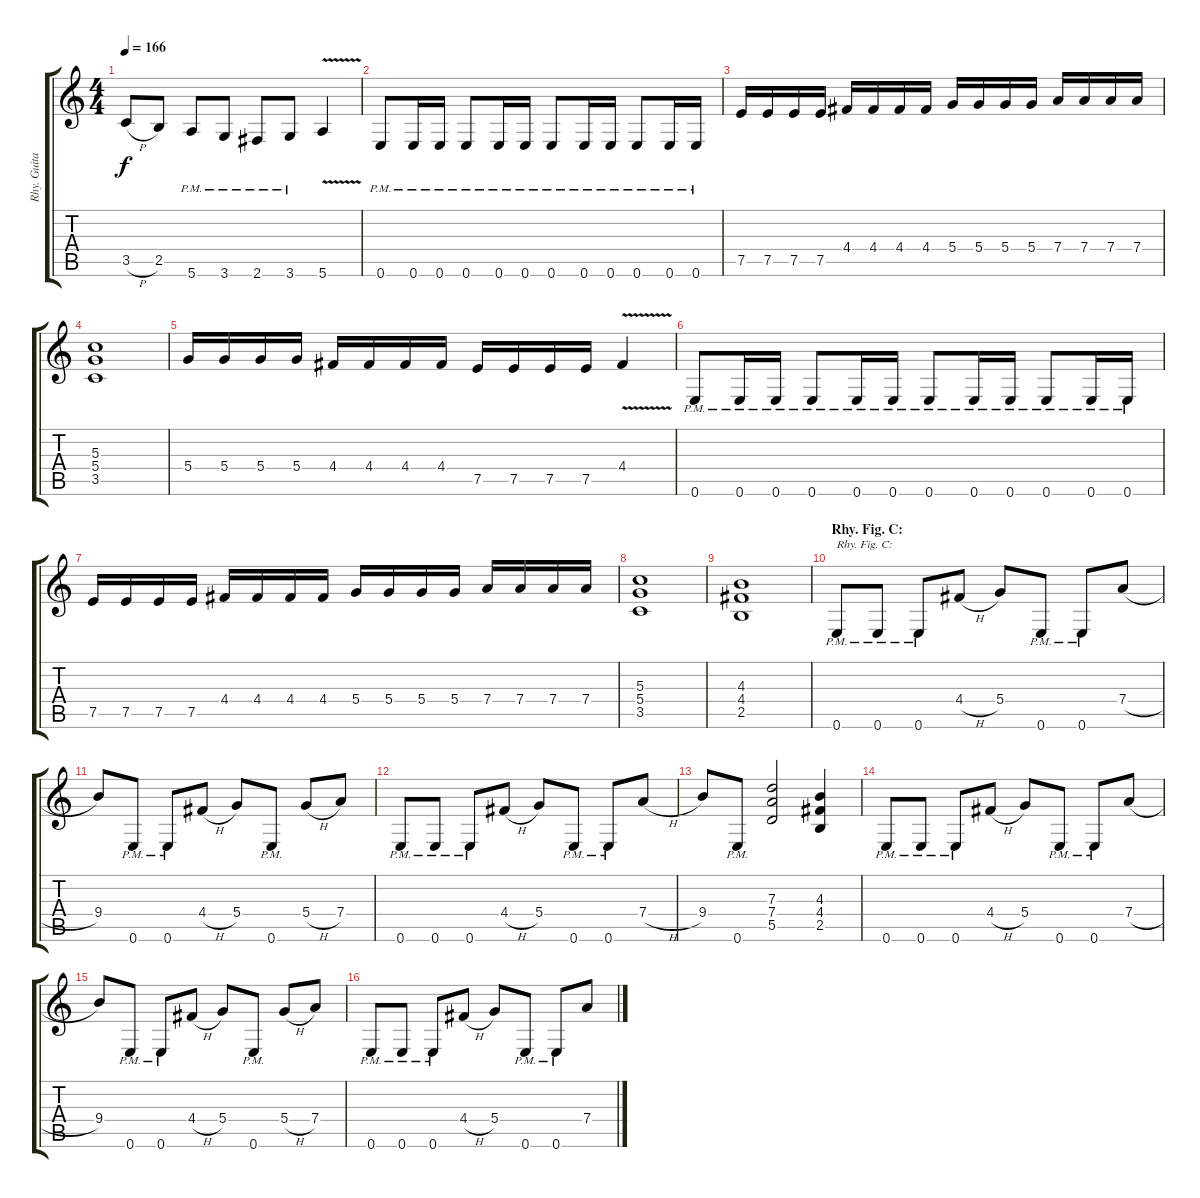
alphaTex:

\track ("Rhy. Guitar I" "Rhy. Guita") {instrument distortionguitar}
\staff {score tabs}
\tuning (E4 B3 G3 D3 A2 E2) {hide}
\ts (4 4)
\tempo 166
\clef g2
\ks c
3.5{h}.8{dy f} 2.5.8 5.6{pm}.8 3.6{pm}.8 2.6{pm}.8 3.6{pm}.8 5.6{v}.4 |
0.6{pm}.8 0.6{pm}.16 0.6{pm}.16 0.6{pm}.8 0.6{pm}.16 0.6{pm}.16 0.6{pm}.8 0.6{pm}.16 0.6{pm}.16 0.6{pm}.8 0.6{pm}.16 0.6{pm}.16 |
7.5.16 7.5.16 7.5.16 7.5.16 4.4.16 4.4.16 4.4.16 4.4.16 5.4.16 5.4.16 5.4.16 5.4.16 7.4.16 7.4.16 7.4.16 7.4.16 |
(5.3 5.4 3.5).1 |
5.4.16 5.4.16 5.4.16 5.4.16 4.4.16 4.4.16 4.4.16 4.4.16 7.5.16 7.5.16 7.5.16 7.5.16 4.4{v}.4 |
0.6{pm}.8 0.6{pm}.16 0.6{pm}.16 0.6{pm}.8 0.6{pm}.16 0.6{pm}.16 0.6{pm}.8 0.6{pm}.16 0.6{pm}.16 0.6{pm}.8 0.6{pm}.16 0.6{pm}.16 |
7.5.16 7.5.16 7.5.16 7.5.16 4.4.16 4.4.16 4.4.16 4.4.16 5.4.16 5.4.16 5.4.16 5.4.16 7.4.16 7.4.16 7.4.16 7.4.16 |
(5.3 5.4 3.5).1 |
(4.3 4.4 2.5).1 |
\section ("" "Rhy. Fig. C:")
0.6{pm}.8{txt "Rhy. Fig. C:"} 0.6{pm}.8 0.6{pm}.8 4.4{h}.8 5.4.8 0.6{pm}.8 0.6{pm}.8 7.4{h}.8 |
9.4.8 0.6{pm}.8 0.6{pm}.8 4.4{h}.8 5.4.8 0.6{pm}.8 5.4{h}.8 7.4.8 |
0.6{pm}.8 0.6{pm}.8 0.6{pm}.8 4.4{h}.8 5.4.8 0.6{pm}.8 0.6{pm}.8 7.4{h}.8 |
9.4.8 0.6{pm}.8 (7.3 7.4 5.5).2 (4.3 4.4 2.5).4 |
0.6{pm}.8 0.6{pm}.8 0.6{pm}.8 4.4{h}.8 5.4.8 0.6{pm}.8 0.6{pm}.8 7.4{h}.8 |
9.4.8 0.6{pm}.8 0.6{pm}.8 4.4{h}.8 5.4.8 0.6{pm}.8 5.4{h}.8 7.4.8 |
0.6{pm}.8 0.6{pm}.8 0.6{pm}.8 4.4{h}.8 5.4.8 0.6{pm}.8 0.6{pm}.8 7.4{h}.8
